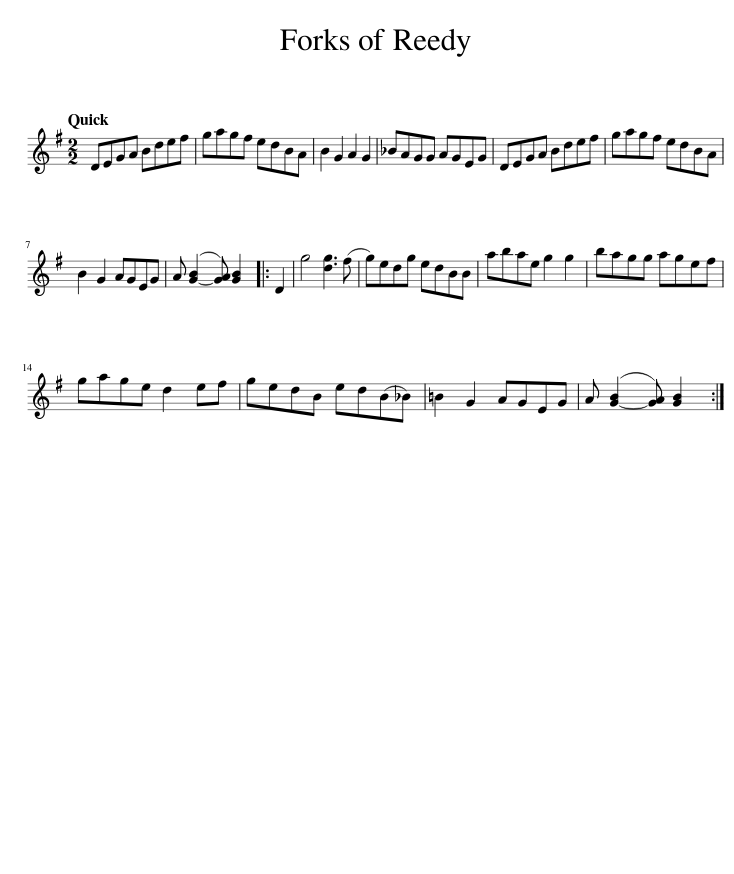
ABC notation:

X:1
L:1/8
Q:1/4=120
M:2/2
I:linebreak $
K:G
V:1 treble
V:1
 DEGA Bdef | gagf edBA | B2 G2 A2 G2 | _BAGG AGEG | DEGA Bdef | %5
 gagf edBA |$ B2 G2 AGEG | A ([G-B]2 [GA]) [GB]2 |: D2 | g4 [dg]3 (f | %10
 g)edg edBB | abae g2 g2 | bagg agef |$ gage d2 ef | gedB ed(B_B) | %15
 =B2 G2 AGEG | A ([G-B]2 [GA]) [GB]2 :| %17
